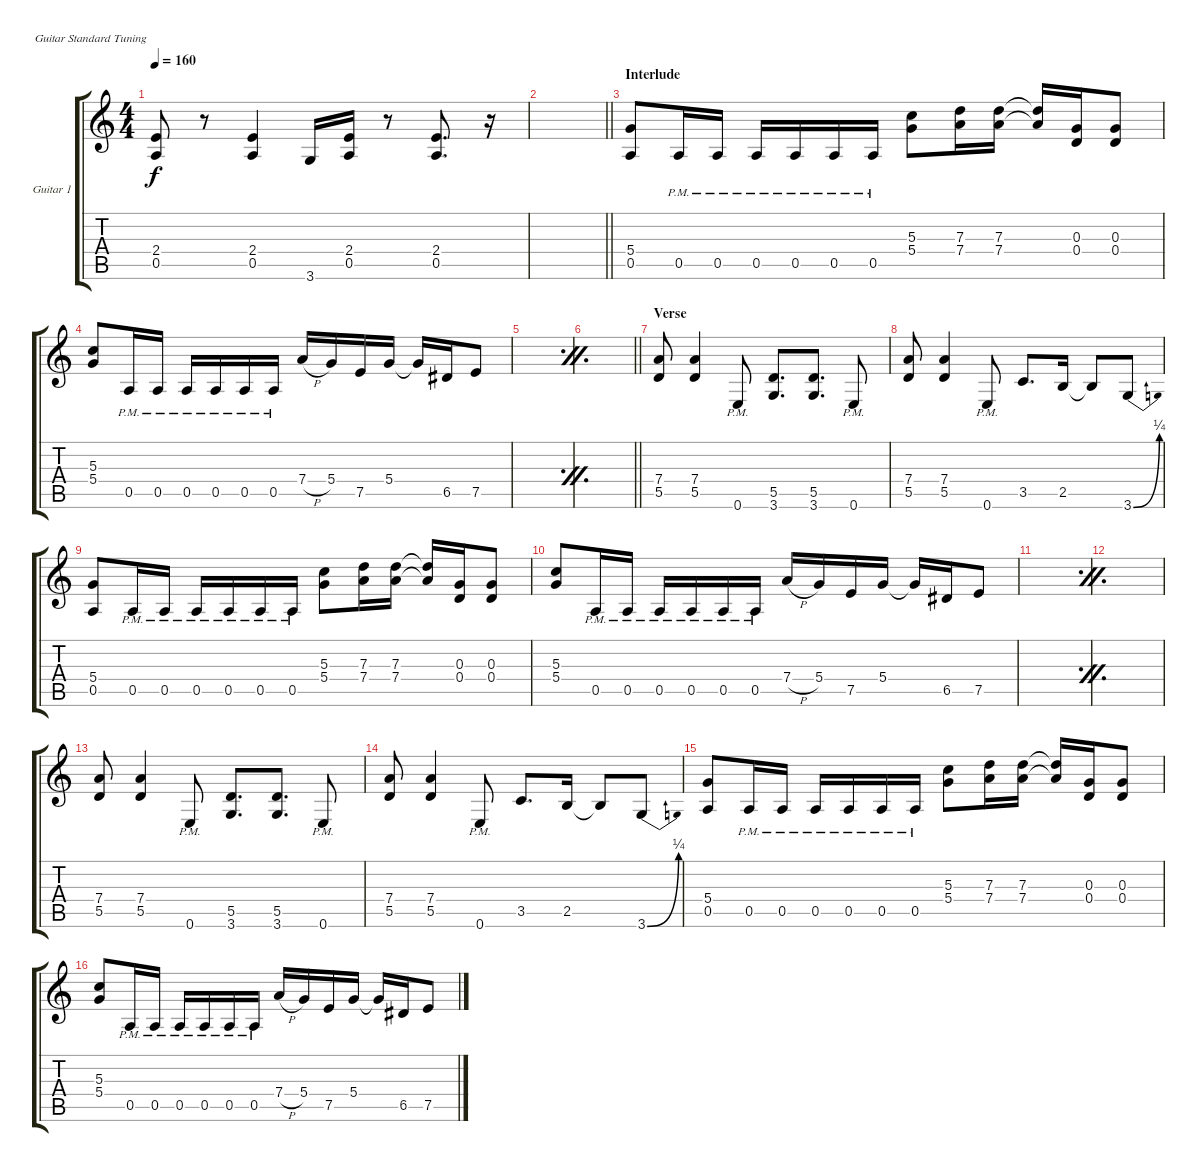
\bracketExtendMode groupsimilarinstruments
\firstSystemTrackNameOrientation horizontal
\otherSystemsTrackNameOrientation horizontal
\track ("Guitar 1" "Guitar 1") {instrument overdrivenguitar}
\staff {score tabs}
\tuning (E4 B3 G3 D3 A2 E2)
\ts (4 4)
\tempo 160
\clef g2
\ks c
(2.4 0.5).8{dy f} r.8 (2.4 0.5).4 3.6.16 (2.4 0.5).16 r.8 (2.4 0.5).8{d} r.16 |
\barLineRight lightlight
|
\section ("" "Interlude")
(5.4 0.5).8 0.5{pm}.16 0.5{pm}.16 0.5{pm}.16 0.5{pm}.16 0.5{pm}.16 0.5{pm}.16 (5.3 5.4).8 (7.3 7.4).16 (7.3 7.4).16 (7.3{t} 7.4{t}).16 (0.3 0.4).16 (0.3 0.4).8 |
(5.3 5.4).8 0.5{pm}.16 0.5{pm}.16 0.5{pm}.16 0.5{pm}.16 0.5{pm}.16 0.5{pm}.16 7.4{h}.16 5.4.16 7.5.16 5.4.16 5.4{t}.16 6.5.16 7.5.8 |
\simile firstofdouble
|
\simile secondofdouble
\barLineRight lightlight
|
\section ("" "Verse")
\simile none
(7.4 5.5).8 (7.4 5.5).4 0.6{pm}.8 (5.5 3.6).8{d} (5.5 3.6).8{d} 0.6{pm}.8 |
(7.4 5.5).8 (7.4 5.5).4 0.6{pm}.8 3.5.8{d} 2.5.16 2.5{t}.8 3.6{be (bend 0 0 53.4 1)}.8 |
(5.4 0.5).8 0.5{pm}.16 0.5{pm}.16 0.5{pm}.16 0.5{pm}.16 0.5{pm}.16 0.5{pm}.16 (5.3 5.4).8 (7.3 7.4).16 (7.3 7.4).16 (7.3{t} 7.4{t}).16 (0.3 0.4).16 (0.3 0.4).8 |
(5.3 5.4).8 0.5{pm}.16 0.5{pm}.16 0.5{pm}.16 0.5{pm}.16 0.5{pm}.16 0.5{pm}.16 7.4{h}.16 5.4.16 7.5.16 5.4.16 5.4{t}.16 6.5.16 7.5.8 |
\simile firstofdouble
|
\simile secondofdouble
|
\simile none
(7.4 5.5).8 (7.4 5.5).4 0.6{pm}.8 (5.5 3.6).8{d} (5.5 3.6).8{d} 0.6{pm}.8 |
(7.4 5.5).8 (7.4 5.5).4 0.6{pm}.8 3.5.8{d} 2.5.16 2.5{t}.8 3.6{be (bend 0 0 53.4 1)}.8 |
(5.4 0.5).8 0.5{pm}.16 0.5{pm}.16 0.5{pm}.16 0.5{pm}.16 0.5{pm}.16 0.5{pm}.16 (5.3 5.4).8 (7.3 7.4).16 (7.3 7.4).16 (7.3{t} 7.4{t}).16 (0.3 0.4).16 (0.3 0.4).8 |
(5.3 5.4).8 0.5{pm}.16 0.5{pm}.16 0.5{pm}.16 0.5{pm}.16 0.5{pm}.16 0.5{pm}.16 7.4{h}.16 5.4.16 7.5.16 5.4.16 5.4{t}.16 6.5.16 7.5.8
